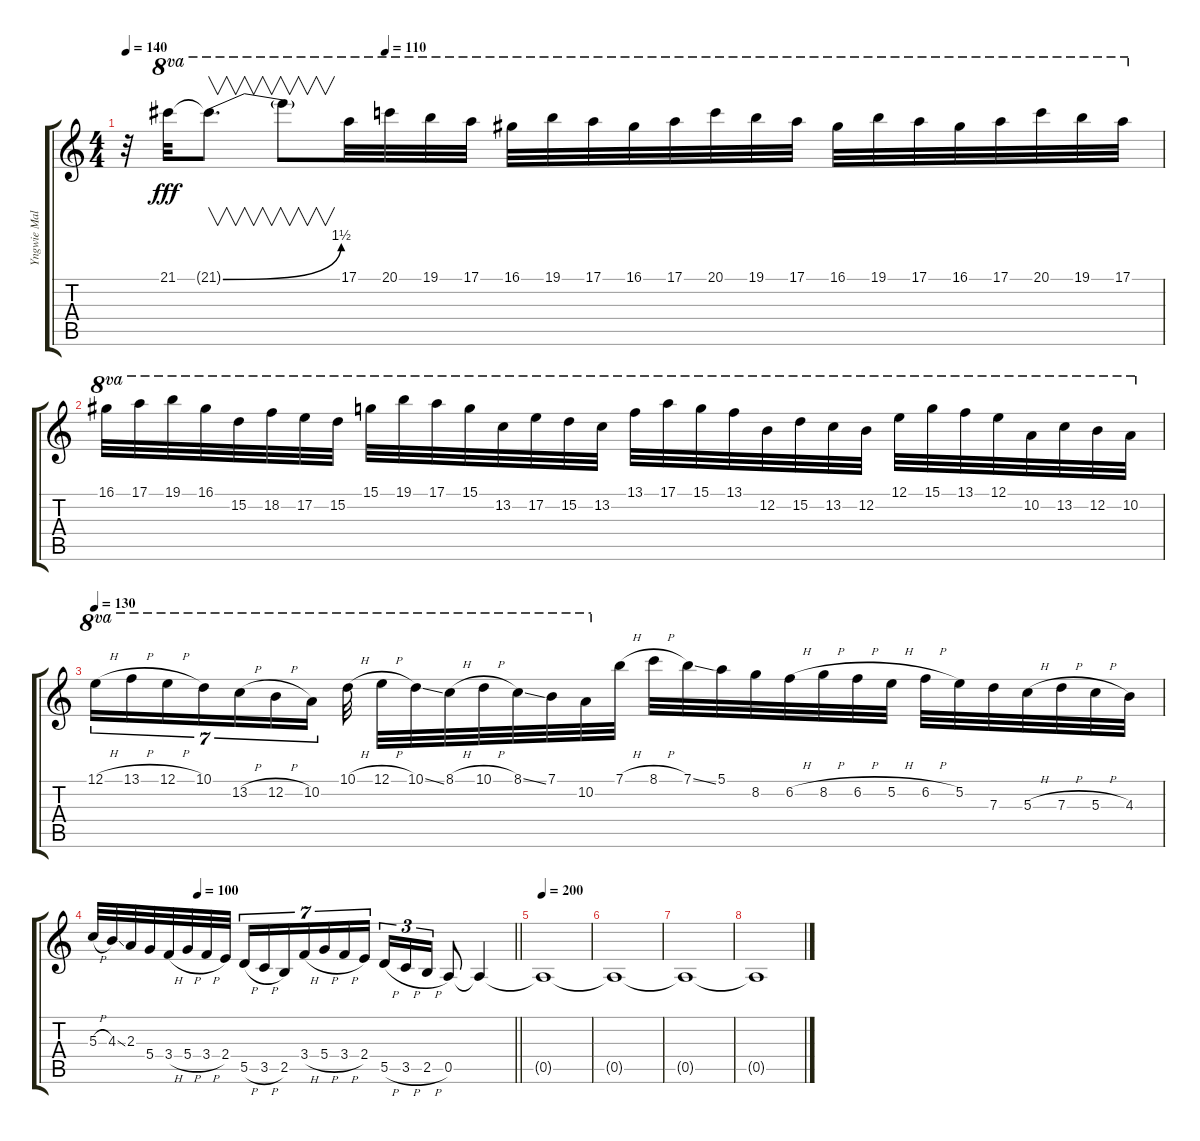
\track ("Yngwie Malmsteen-4" "Yngwie Mal") {instrument overdrivenguitar}
\staff {score tabs}
\tuning (E4 B3 G3 D3 A2 E2) {hide}
\ts (4 4)
\tempo 140
\tempo (110 0.25)
\clef g2
\ks c
r.32{dy fff} 21.1.32{ot 8va} 21.1{be (bend 0 0 60 6) t}.8{v d ot 8va} 21.1{t}.8{v ot 8va} 17.1.32{ot 8va} 20.1.32{ot 8va} 19.1.32{ot 8va} 17.1.32{ot 8va} 16.1.32{ot 8va} 19.1.32{ot 8va} 17.1.32{ot 8va} 16.1.32{ot 8va} 17.1.32{ot 8va} 20.1.32{ot 8va} 19.1.32{ot 8va} 17.1.32{ot 8va} 16.1.32{ot 8va} 19.1.32{ot 8va} 17.1.32{ot 8va} 16.1.32{ot 8va} 17.1.32{ot 8va} 20.1.32{ot 8va} 19.1.32{ot 8va} 17.1.32{ot 8va} |
16.1.32{ot 8va} 17.1.32{ot 8va} 19.1.32{ot 8va} 16.1.32{ot 8va} 15.2.32{ot 8va} 18.2.32{ot 8va} 17.2.32{ot 8va} 15.2.32{ot 8va} 15.1.32{ot 8va} 19.1.32{ot 8va} 17.1.32{ot 8va} 15.1.32{ot 8va} 13.2.32{ot 8va} 17.2.32{ot 8va} 15.2.32{ot 8va} 13.2.32{ot 8va} 13.1.32{ot 8va} 17.1.32{ot 8va} 15.1.32{ot 8va} 13.1.32{ot 8va} 12.2.32{ot 8va} 15.2.32{ot 8va} 13.2.32{ot 8va} 12.2.32{ot 8va} 12.1.32{ot 8va} 15.1.32{ot 8va} 13.1.32{ot 8va} 12.1.32{ot 8va} 10.2.32{ot 8va} 13.2.32{ot 8va} 12.2.32{ot 8va} 10.2.32{ot 8va} |
\tempo 130
12.1{h}.16{tu (7 4) ot 8va} 13.1{h}.16{tu (7 4) ot 8va} 12.1{h}.16{tu (7 4) ot 8va} 10.1.16{tu (7 4) ot 8va} 13.2{h}.16{tu (7 4) ot 8va} 12.2{h}.16{tu (7 4) ot 8va} 10.2.16{tu (7 4) ot 8va} 10.1{h}.32{ot 8va} 12.1{h}.32{ot 8va} 10.1{ss}.32{ot 8va} 8.1{h}.32{ot 8va} 10.1{h}.32{ot 8va} 8.1{ss}.32{ot 8va} 7.1.32{ot 8va} 10.2.32{ot 8va} 7.1{h}.32 8.1{h}.32 7.1{ss}.32 5.1.32 8.2.32 6.2{h}.32 8.2{h}.32 6.2{h}.32 5.2{h}.32 6.2{h}.32 5.2.32 7.3.32 5.3{h}.32 7.3{h}.32 5.3{h}.32 4.3.32 |
\tempo (100 0.25)
\barLineRight lightlight
5.3{h}.32 4.3{ss}.32 2.3.32 5.4.32 3.4{h}.32 5.4{h}.32 3.4{h}.32 2.4.32 5.5{h}.16{tu (7 4)} 3.5{h}.16{tu (7 4)} 2.5.16{tu (7 4)} 3.4{h}.16{tu (7 4)} 5.4{h}.16{tu (7 4)} 3.4{h}.16{tu (7 4)} 2.4.16{tu (7 4)} 5.5{h}.16{tu (3 2)} 3.5{h}.16{tu (3 2)} 2.5{h}.16{tu (3 2)} 0.5.8 0.5{t}.4 |
\tempo 200
0.5{t}.1 |
0.5{t}.1 |
0.5{t}.1 |
0.5{t}.1
